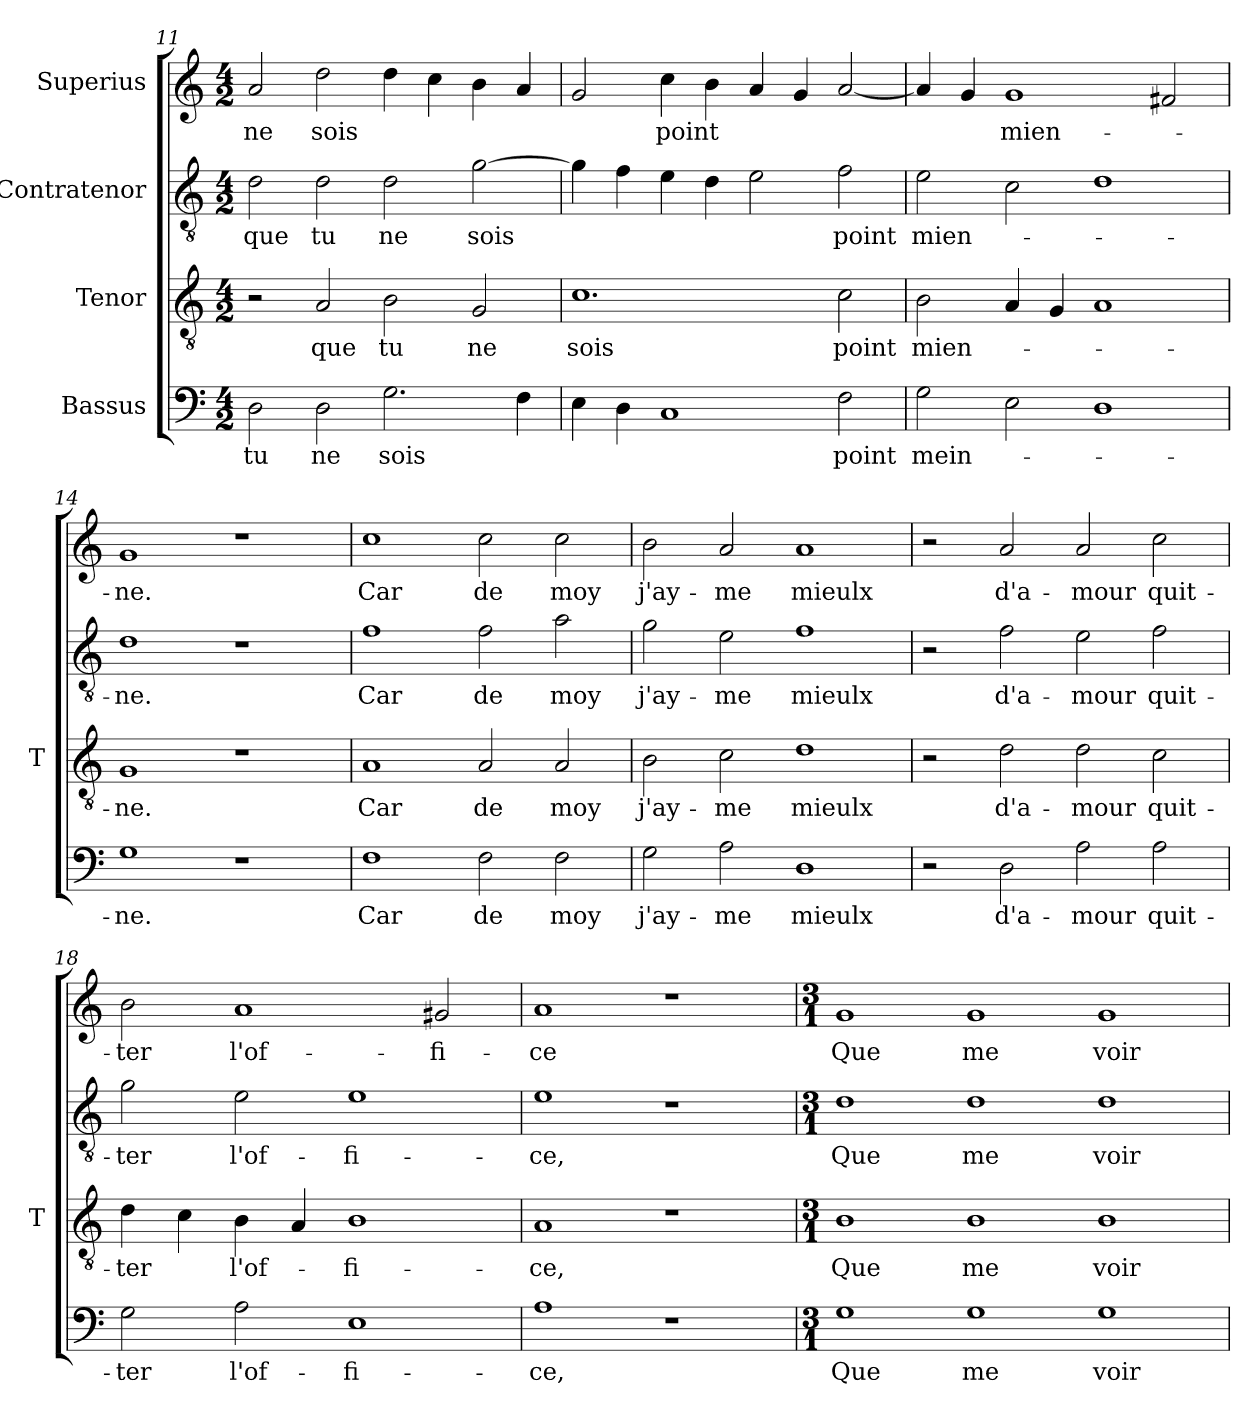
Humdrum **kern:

**kern	**text	**kern	**text	**kern	**text	**kern	**text
*part4	*part4	*part3	*part3	*part2	*part2	*part1	*part1
*staff4	*staff4	*staff3	*staff3	*staff2	*staff2	*staff1	*staff1
*I"Bassus	*	*I"Tenor	*	*I"Contratenor	*	*I"Superius	*
*	*	*I'T	*	*	*	*	*
*clefF4	*	*clefGv2	*	*clefGv2	*	*clefG2	*
*k[]	*	*k[]	*	*k[]	*	*k[]	*
*M4/2	*	*M4/2	*	*M4/2	*	*M4/2	*
=11	=11	=11	=11	=11	=11	=11	=11
2D	-tu	2r	.	2d	-que	2a	-ne
2D	-ne	2A	-que	2d	-tu	2dd	-sois
2.G	-sois	2B	-tu	2d	-ne	4dd	.
.	.	.	.	.	.	4cc	.
.	.	2G	-ne	[2g	-sois	4b	.
4F	.	.	.	.	.	4a	.
=12	=12	=12	=12	=12	=12	=12	=12
4E	.	1.c	-sois	4g]	.	2g	.
4D	.	.	.	4f	.	.	.
1C	.	.	.	4e	.	4cc	-point
.	.	.	.	4d	.	4b	.
.	.	.	.	2e	.	4a	.
.	.	.	.	.	.	4g	.
2F	-point	2c	-point	2f	-point	[2a	.
=13	=13	=13	=13	=13	=13	=13	=13
2G	mein-	2B	mien-	2e	mien-	4a]	.
.	.	.	.	.	.	4g	.
2E	.	4A	.	2c	.	1g	mien-
.	.	4G	.	.	.	.	.
1D	.	1A	.	1d	.	.	.
.	.	.	.	.	.	2f#X	.
=14	=14	=14	=14	=14	=14	=14	=14
1G	-ne.	1G	-ne.	1d	-ne.	1g	-ne.
1r	.	1r	.	1r	.	1r	.
=15	=15	=15	=15	=15	=15	=15	=15
1F	-Car	1A	-Car	1f	-Car	1cc	-Car
2F	-de	2A	-de	2f	-de	2cc	-de
2F	-moy	2A	-moy	2a	-moy	2cc	-moy
=16	=16	=16	=16	=16	=16	=16	=16
2G	j'ay-	2B	j'ay-	2g	j'ay-	2b	j'ay-
2A	-me	2c	-me	2e	-me	2a	-me
1D	-mieulx	1d	-mieulx	1f	-mieulx	1a	-mieulx
=17	=17	=17	=17	=17	=17	=17	=17
2r	.	2r	.	2r	.	2r	.
2D	d'a-	2d	d'a-	2f	d'a-	2a	d'a-
2A	-mour	2d	-mour	2e	-mour	2a	-mour
2A	quit-	2c	quit-	2f	quit-	2cc	quit-
=18	=18	=18	=18	=18	=18	=18	=18
2G	-ter	4d	-ter	2g	-ter	2b	-ter
.	.	4c	.	.	.	.	.
2A	l'of-	4B	l'of-	2e	l'of-	1a	l'of-
.	.	4A	.	.	.	.	.
1E	fi-	1B	fi-	1e	fi-	.	.
.	.	.	.	.	.	2g#X	fi-
=19	=19	=19	=19	=19	=19	=19	=19
1A	-ce,	1A	-ce,	1e	-ce,	1a	-ce
1r	.	1r	.	1r	.	1r	.
=20	=20	=20	=20	=20	=20	=20	=20
*M3/1	*	*M3/1	*	*M3/1	*	*M3/1	*
1G	-Que	1B	-Que	1d	-Que	1g	-Que
1G	-me	1B	-me	1d	-me	1g	-me
1G	-voir	1B	-voir	1d	-voir	1g	-voir
=	=	=	=	=	=	=	=
*-	*-	*-	*-	*-	*-	*-	*-
